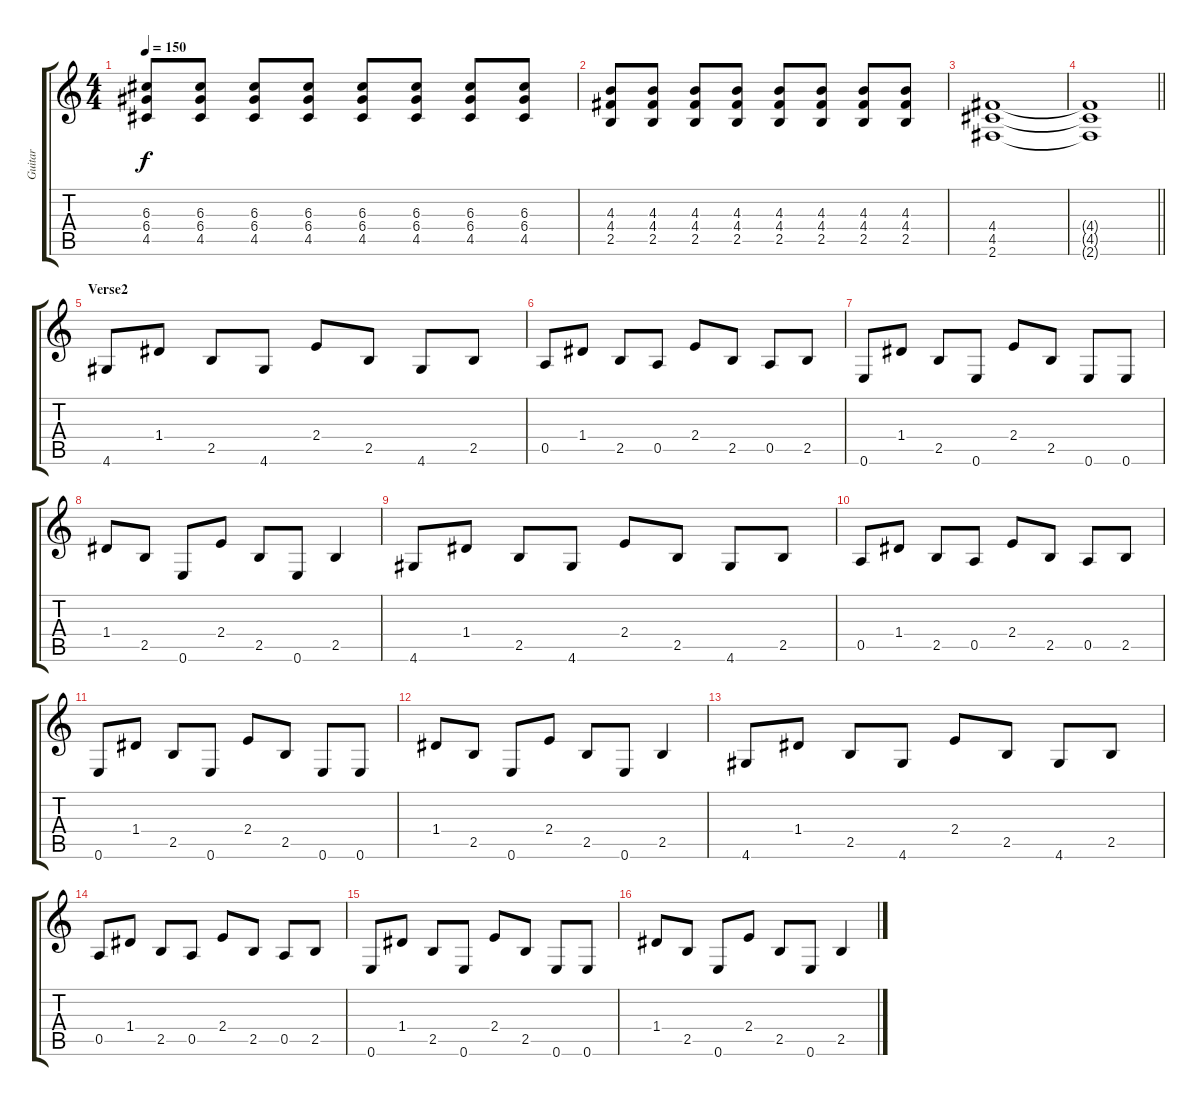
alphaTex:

\track ("Guitar" "Guitar") {instrument electricguitarclean}
\staff {score tabs}
\tuning (E4 B3 G3 D3 A2 E2) {hide}
\ts (4 4)
\tempo 150
\clef g2
\ks c
(6.3 6.4 4.5).8{dy f} (6.3 6.4 4.5).8 (6.3 6.4 4.5).8 (6.3 6.4 4.5).8 (6.3 6.4 4.5).8 (6.3 6.4 4.5).8 (6.3 6.4 4.5).8 (6.3 6.4 4.5).8 |
(4.3 4.4 2.5).8 (4.3 4.4 2.5).8 (4.3 4.4 2.5).8 (4.3 4.4 2.5).8 (4.3 4.4 2.5).8 (4.3 4.4 2.5).8 (4.3 4.4 2.5).8 (4.3 4.4 2.5).8 |
(4.4 4.5 2.6).1 |
\barLineRight lightlight
(4.4{t} 4.5{t} 2.6{t}).1 |
\section ("" "Verse2")
4.6.8{instrument electricguitarclean} 1.4.8 2.5.8 4.6.8 2.4.8 2.5.8 4.6.8 2.5.8 |
0.5.8 1.4.8 2.5.8 0.5.8 2.4.8 2.5.8 0.5.8 2.5.8 |
0.6.8 1.4.8 2.5.8 0.6.8 2.4.8 2.5.8 0.6.8 0.6.8 |
1.4.8 2.5.8 0.6.8 2.4.8 2.5.8 0.6.8 2.5.4 |
4.6.8 1.4.8 2.5.8 4.6.8 2.4.8 2.5.8 4.6.8 2.5.8 |
0.5.8 1.4.8 2.5.8 0.5.8 2.4.8 2.5.8 0.5.8 2.5.8 |
0.6.8 1.4.8 2.5.8 0.6.8 2.4.8 2.5.8 0.6.8 0.6.8 |
1.4.8 2.5.8 0.6.8 2.4.8 2.5.8 0.6.8 2.5.4 |
4.6.8 1.4.8 2.5.8 4.6.8 2.4.8 2.5.8 4.6.8 2.5.8 |
0.5.8 1.4.8 2.5.8 0.5.8 2.4.8 2.5.8 0.5.8 2.5.8 |
0.6.8 1.4.8 2.5.8 0.6.8 2.4.8 2.5.8 0.6.8 0.6.8 |
1.4.8 2.5.8 0.6.8 2.4.8 2.5.8 0.6.8 2.5.4
